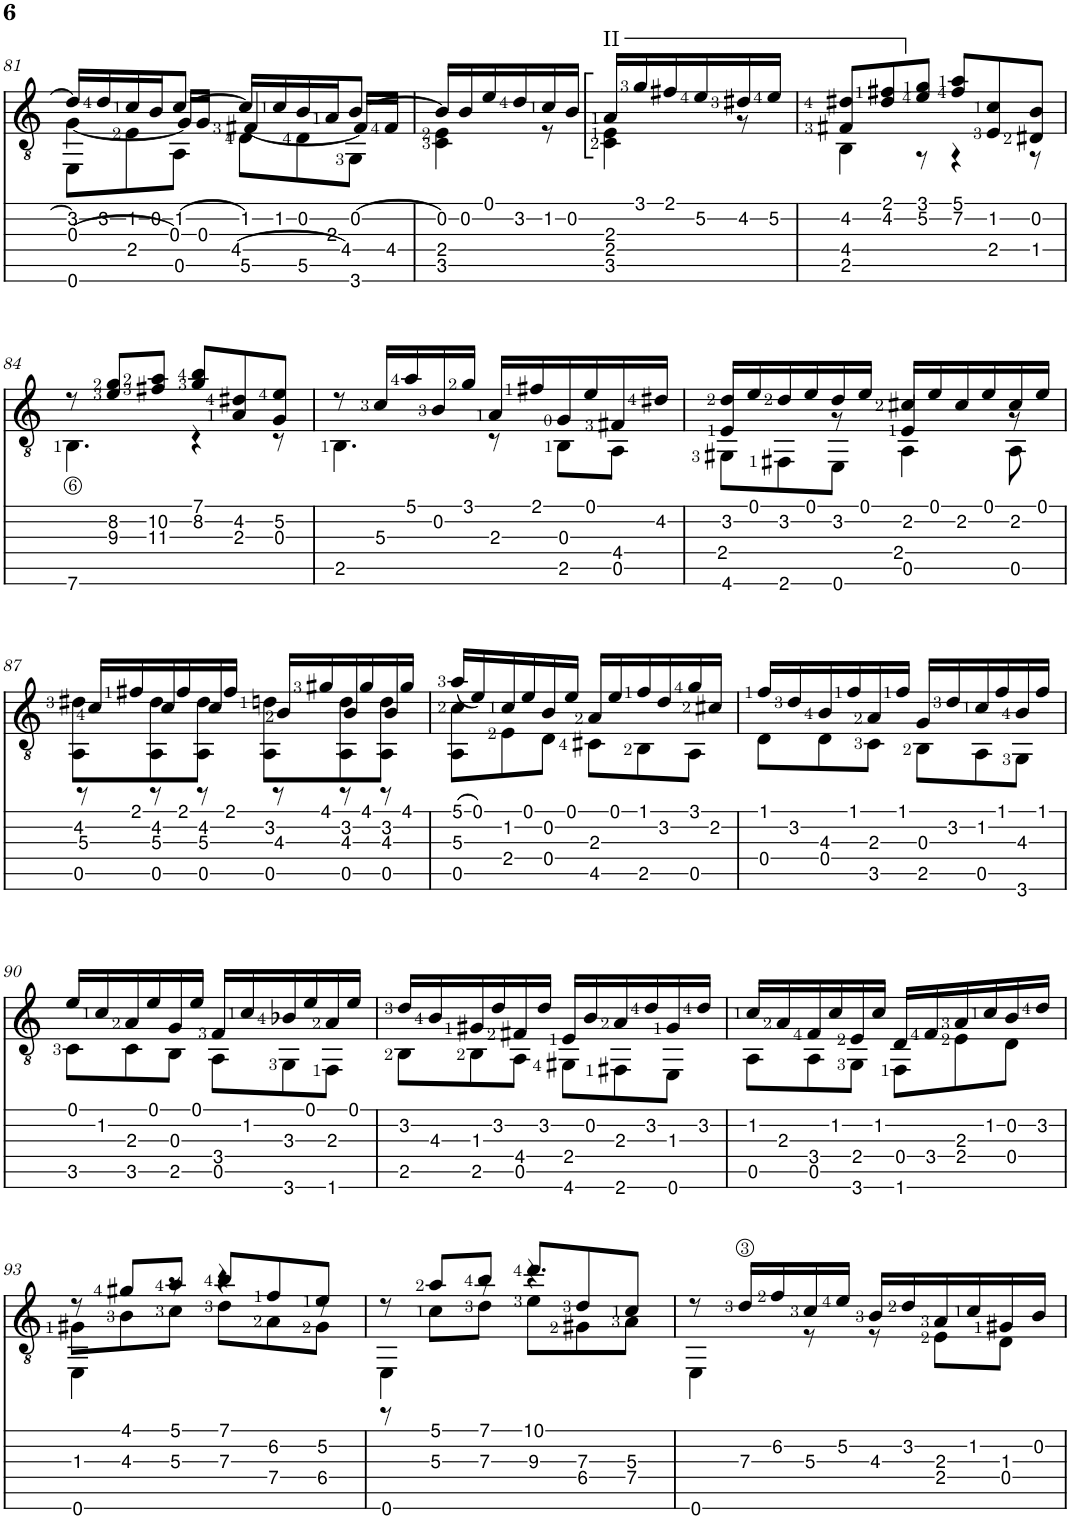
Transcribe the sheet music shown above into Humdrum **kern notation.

**kern	**kern
*part1	*part1
*staff2	*staff1
*I"Classical Guitar	*
*I'Guit.	*
!!LO:PB:g=z
*	*clefGv2
*k[]	*k[]
*a:	*a:
*M6/8	*M6/8
=81	=81
*^	*^
*	*^	*	*^
16dLL]	8EEL	[4G	16d/LL]	8EE\L	[4G\
16d	.	.	16d/	.	.
16c	8E	.	16c/	8E\	.
16BJ	.	.	16B/J	.	.
[8cJ	8AAJ	16GLL]	[8c/J	8AA\J	16G/LL]
.	.	16GJJ	.	.	16G/JJ
16cLL]	8DL	[4F#X	16c/LL]	8D\L	[<4F#X/
16c	.	.	16c/	.	.
16B	8D	.	16B/	8D\	.
16AJ	.	.	16A/J	.	.
[8BJ	8GGJ	16F#LL]	[8B/J	8GG\J	16F#/LL]
.	.	16F#JJ	.	.	16F#/JJ
*	*v	*v	*	*	*
*	*	*	*v	*v
=82	=82	=82	=82
16BLL]	4C 4E	16B/LL]	4C\ 4E\
16B	.	16B/	.
16e	.	16e/	.
16d	.	16d/	.
16c	8r	16c/	8r
16BJJ	.	16B/JJ	.
!	!	!LO:TX:a:t=II	!
16ALL	4C 4E	16A/LL	4C\ 4E\
16g	.	16g/	.
16f#X	.	16f#X/	.
16e	.	16e/	.
16d#X	8r	16d#X/	8r
16eJJ	.	16e/JJ	.
=83	=83	=83	=83
8F#X\ 8d#X\L	4BB	8F#X/ 8d#X/L	4BB\
8d#\ 8f#X\	.	8d#/ 8f#X/	.
8e\ 8g\J	8r	8e/ 8g/J	8r
8f#\ 8a\L	4r	8f#/ 8a/L	4r
8E\ 8c\	.	8E/ 8c/	.
8D#X\ 8B\J	8r	8D#X/ 8B/J	8r
!!LO:LB:g=z	!!
=84	=84	=84	=84
8r	4.BB	8r	4.BB\
8e\ 8g\L	.	8e/ 8g/L	.
8f#X\ 8a\J	.	8f#X/ 8a/J	.
8g\ 8b\L	4r	8g/ 8b/L	4r
8A\ 8d#X\	.	8A/ 8d#X/	.
8G\ 8e\J	8r	8G/ 8e/J	8r
=85	=85	=85	=85
8r	4.BB	8r	4.BB\
16cLL	.	16c/LL	.
16a	.	16a/	.
16B	.	16B/	.
16gJJ	.	16g/JJ	.
16ALL	8r	16A/LL	8r
16f#X	.	16f#X/	.
16G	8BBL	16G/	8BB\L
16e	.	16e/	.
16F#X	8AAJ	16F#X/	8AA\J
16d#XJJ	.	16d#X/JJ	.
=86	=86	=86	=86
*	*^	*	*^
16dLL	4E	8GG#XL	16d/LL	4E/	8GG#X\L
16e	.	.	16e/	.	.
16d	.	8FF#X	16d/	.	8FF#X\
16e	.	.	16e/	.	.
16d	8r	8EEJ	16d/	8r	8EE\J
16eJJ	.	.	16e/JJ	.	.
16c#XLL	4E	4AA	16c#X/LL	4E/	4AA\
16e	.	.	16e/	.	.
16c#	.	.	16c#/	.	.
16e	.	.	16e/	.	.
16c#	8r	8AA	16c#/	8r	8AA\
16eJJ	.	.	16e/JJ	.	.
!!LO:LB:g=z	!!	!!
=87	=87	=87	=87	=87	=87
16cLL	8AA\ 8d#\L	8r	16c/LL	8AA\ 8d#X\L	8r
16f#X	.	.	16f#X/	.	.
16c	8AA\ 8d#\	8r	16c/	8AA\ 8d#\	8r
16f#	.	.	16f#/	.	.
16c	8AA\ 8d#\J	8r	16c/	8AA\ 8d#\J	8r
16f#JJ	.	.	16f#/JJ	.	.
16BLL	8AA\ 8dn\L	8r	16B/LL	8AA\ 8dn\L	8r
16g#X	.	.	16g#X/	.	.
16B	8AA\ 8d\	8r	16B/	8AA\ 8d\	8r
16g#	.	.	16g#/	.	.
16B	8AA\ 8d\J	8r	16B/	8AA\ 8d\J	8r
16g#JJ	.	.	16g#/JJ	.	.
*	*v	*v	*	*	*
*	*	*	*v	*v
=88	=88	=88	=88
16aLL	8AA\ 8c\L	(<16a/LL	8AA\ 8c\L
16e	.	16e/)	.
16c	8E	16c/	8E\
16e	.	16e/	.
16B	8DJ	16B/	8D\J
16eJJ	.	16e/JJ	.
16ALL	8C#XL	16A/LL	8C#X\L
16e	.	16e/	.
16f	8BB	16f/	8BB\
16d	.	16d/	.
16g	8AAJ	16g/	8AA\J
16c#JJ	.	16c#X/JJ	.
=89	=89	=89	=89
16fLL	8DL	16f/LL	8D\L
16d	.	16d/	.
16B	8D	16B/	8D\
16f	.	16f/	.
16A	8CJ	16A/	8C\J
16fJJ	.	16f/JJ	.
16GLL	8BBL	16G/LL	8BB\L
16d	.	16d/	.
16c	8AA	16c/	8AA\
16f	.	16f/	.
16B	8GGJ	16B/	8GG\J
16fJJ	.	16f/JJ	.
!!LO:LB:g=z	!!
=90	=90	=90	=90
16eLL	8CL	16e/LL	8C\L
16c	.	16c/	.
16A	8C	16A/	8C\
16e	.	16e/	.
16G	8BBJ	16G/	8BB\J
16eJJ	.	16e/JJ	.
16FLL	8AAL	16F/LL	8AA\L
16c	.	16c/	.
16B-X	8GG	16B-X/	8GG\
16e	.	16e/	.
16A	8FFJ	16A/	8FF\J
16eJJ	.	16e/JJ	.
=91	=91	=91	=91
16dLL	8BBL	16d/LL	8BB\L
16B	.	16B/	.
16G#X	8BB	16G#X/	8BB\
16d	.	16d/	.
16F#X	8AAJ	16F#X/	8AA\J
16dJJ	.	16d/JJ	.
16ELL	8GG#XL	16E/LL	8GG#X\L
16B	.	16B/	.
16A	8FF#X	16A/	8FF#X\
16d	.	16d/	.
16G#	8EEJ	16G#/	8EE\J
16dJJ	.	16d/JJ	.
=92	=92	=92	=92
16cLL	8AAL	16c/LL	8AA\L
16A	.	16A/	.
16F	8AA	16F/	8AA\
16c	.	16c/	.
16E	8GGJ	16E/	8GG\J
16cJJ	.	16c/JJ	.
16DLL	8FFL	16D/LL	8FF\L
16F	.	16F/	.
16A	8E	16A/	8E\
16c	.	16c/	.
16B	8DJ	16B/	8D\J
16dJJ	.	16d/JJ	.
!!LO:LB:g=z
=93	=93	=93	=93
*	*^	*	*^
8r	4EE	8G#XL	8r	4EE\	8G#X\L
8g#XL	.	8B	8g#X/L	.	8B\
8aJ	8r	8cJ	8a/J	8r	8c\J
8bL	4r	8dL	8b/L	4r	8d\L
8f	.	8A	8f/	.	8A\
8eJ	8r	8G#J	8e/J	8r	8G#\J
=94	=94	=94	=94	=94	=94
8r	4EE	8r	8r	4EE\	8r
8aL	.	8cL	8a/L	.	8c\L
8bJ	8r	8dJ	8b/J	8r	8d\J
8ddL	4.r	8eL	8dd/L	4.r	8e\L
8d	.	8G#X	8d/	.	8G#X\
8cJ	.	8AJ	8c/J	.	8A\J
*	*v	*v	*	*	*
*	*	*	*v	*v
=95	=95	=95	=95
8r	4EE	8r	4EE\
16dLL	.	16d/LL	.
16f	.	16f/	.
16c	8r	16c/	8r
16eJJ	.	16e/JJ	.
16BLL	8r	16B/LL	8r
16d	.	16d/	.
16A	8EL	16A/	8E\L
16c	.	16c/	.
16G#X	8DJ	16G#X/	8D\J
16BJJ	.	16B/JJ	.
*v	*v	*	*
*	*v	*v
=	=
*-	*-
